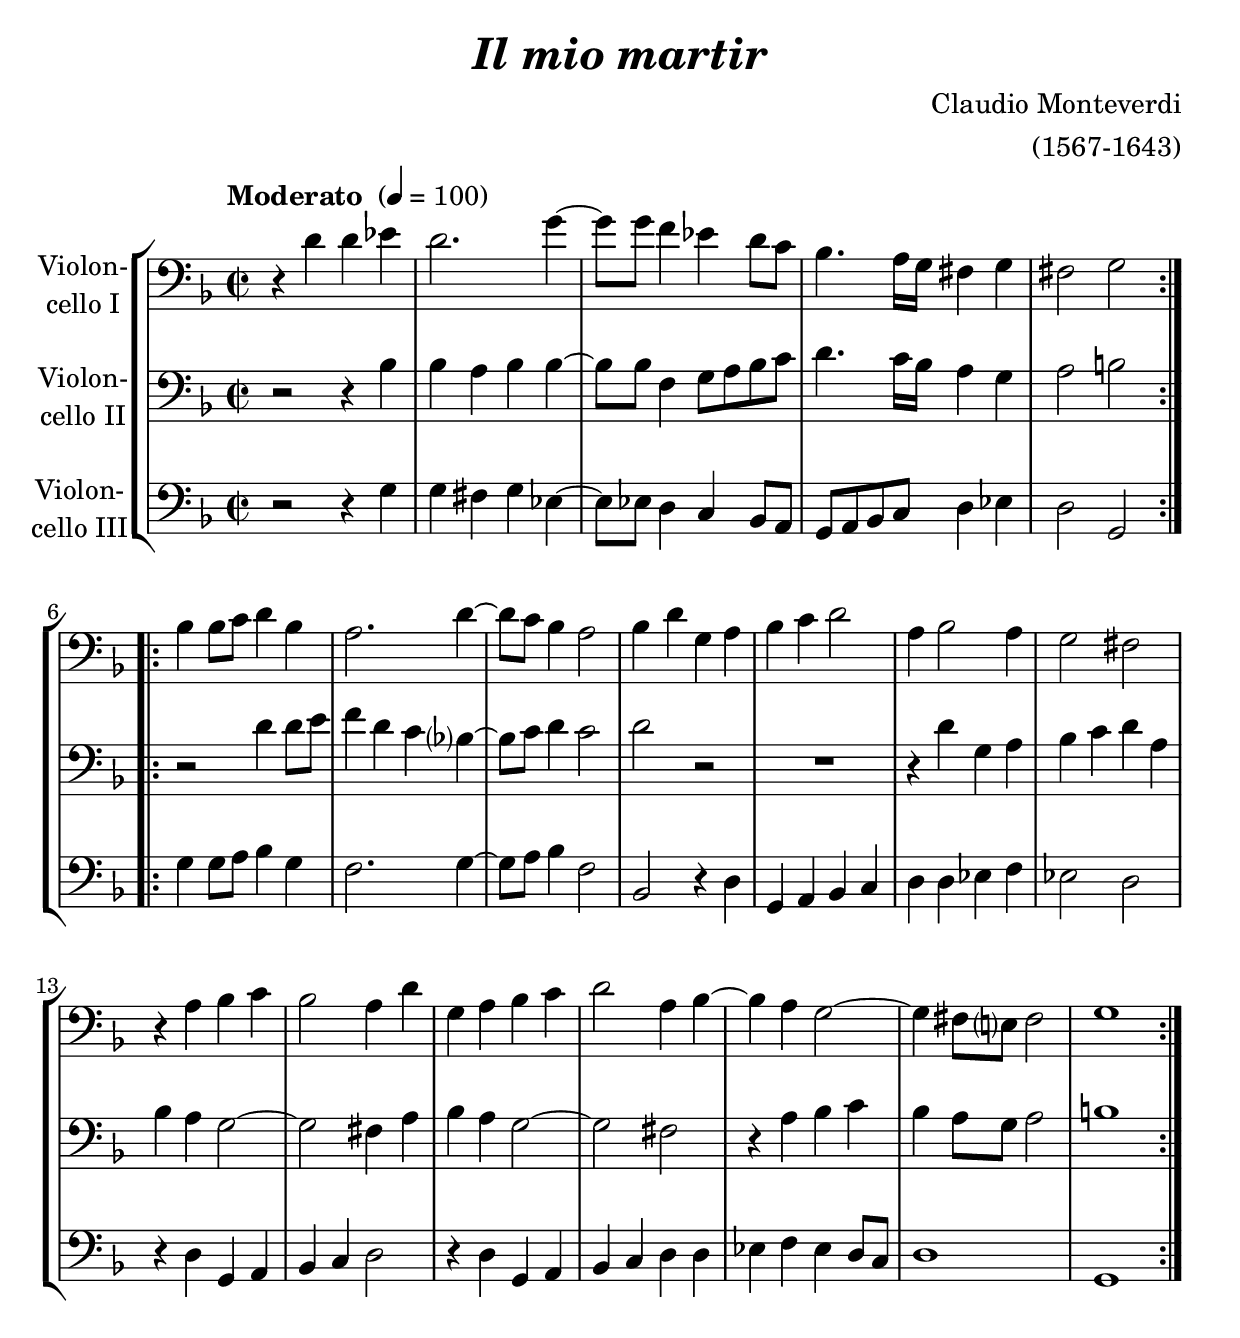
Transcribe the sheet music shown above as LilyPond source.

\version "2.18.2"
\include "deutsch.ly"
  
#(set-global-staff-size 24)

\header {
  title     = \markup \bold \italic "Il mio martir"
  composer  = "Claudio Monteverdi"
  arranger  = "(1567-1643)"
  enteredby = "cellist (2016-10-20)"
%  piece     = ""
}

voiceconsts = {
  \key f \major
  \clef "bass"
  \time 2/2
%  \numericTimeSignature
  \compressFullBarRests
  % Set default beaming for all staves
%  \set Timing.beamExceptions = #'()
%  \set Timing.baseMoment     = #(ly:make-moment 1 4)
%  \set Timing.beatStructure  = #'(1 1 1)
  \tempo "Moderato " 4=100
}

%minstr = "harpsichord"
mist = "string ensemble 1"
%minstr = "accordion"
miba = "cello"
milo = "drawbar organ"

va = \relative c'' {
  \voiceconsts

  \repeat volta 2 {
    r4 d d es
    d2. g4~
    g8 g f4 es d8 c
    b4. a16 g fis4 g
    fis2 g
  }

  \repeat volta 2 {
    b4 b8 c d4 b
    a2. d4~
    d8 c b4 a2
    b4 d g, a
    b c d2

    a4 b2 a4
    g2 fis
    r4 a b c
    b2 a4 d
    g, a b c

    d2 a4 b~
    b a g2~
    g4 fis8 e? fis2
    g1
  }  
}

vb = \relative c'' {
  \voiceconsts

  \repeat volta 2 {
    r2 r4 b
    b a b b~
    b8 b f4 g8 a b c
    d4. c16 b a4 g
    a2 h
  }

  \repeat volta 2 {
    r d4 d8 e
    f4 d c b?~
    b8 c d4 c2
    d r
    R1

    r4 d g, a
    b c d a
    b a g2~
    g fis4 a
    b a g2~

    g fis
    r4 a b c
    b a8 g a2
    h1
  }  
}

vc = \relative c'' {
  \voiceconsts

  \repeat volta 2 {
    r2 r4 g
    g fis g es~
    es8 es d4 c b8 a
    g a b c d4 es
    d2 g,
  }

  \repeat volta 2 {
    g'4 g8 a b4 g
    f2. g4~
    g8 a b4 f2
    b, r4 d
    g, a b c

    d d es f
    es2 d
    r4 d g, a
    b c d2
    r4 d g, a

    b c d d
    es f es d8 c
    d1
    g,
  }  
}


music = \new StaffGroup <<
      \new Staff {
	\set Staff.midiInstrument = \miba
	\set Staff.instrumentName = \markup \center-column { "Violon-" "cello I" }
	\transpose f f, { \va }
      }

      \new Staff {
	\set Staff.midiInstrument = \miba
	\set Staff.instrumentName = \markup \center-column { "Violon-" "cello II" }
	\transpose f f, { \vb }
      }

      \new Staff {
	\set Staff.midiInstrument = \miba
	\set Staff.instrumentName = \markup \center-column { "Violon-" "cello III" }
	\transpose f f, { \vc }
      }
>>

\book {
  \score {
    \music
    \layout {}
  }

  \score {
    \unfoldRepeats \music

    \midi {
      \context {
        \Score
      }
    }
  }
}
